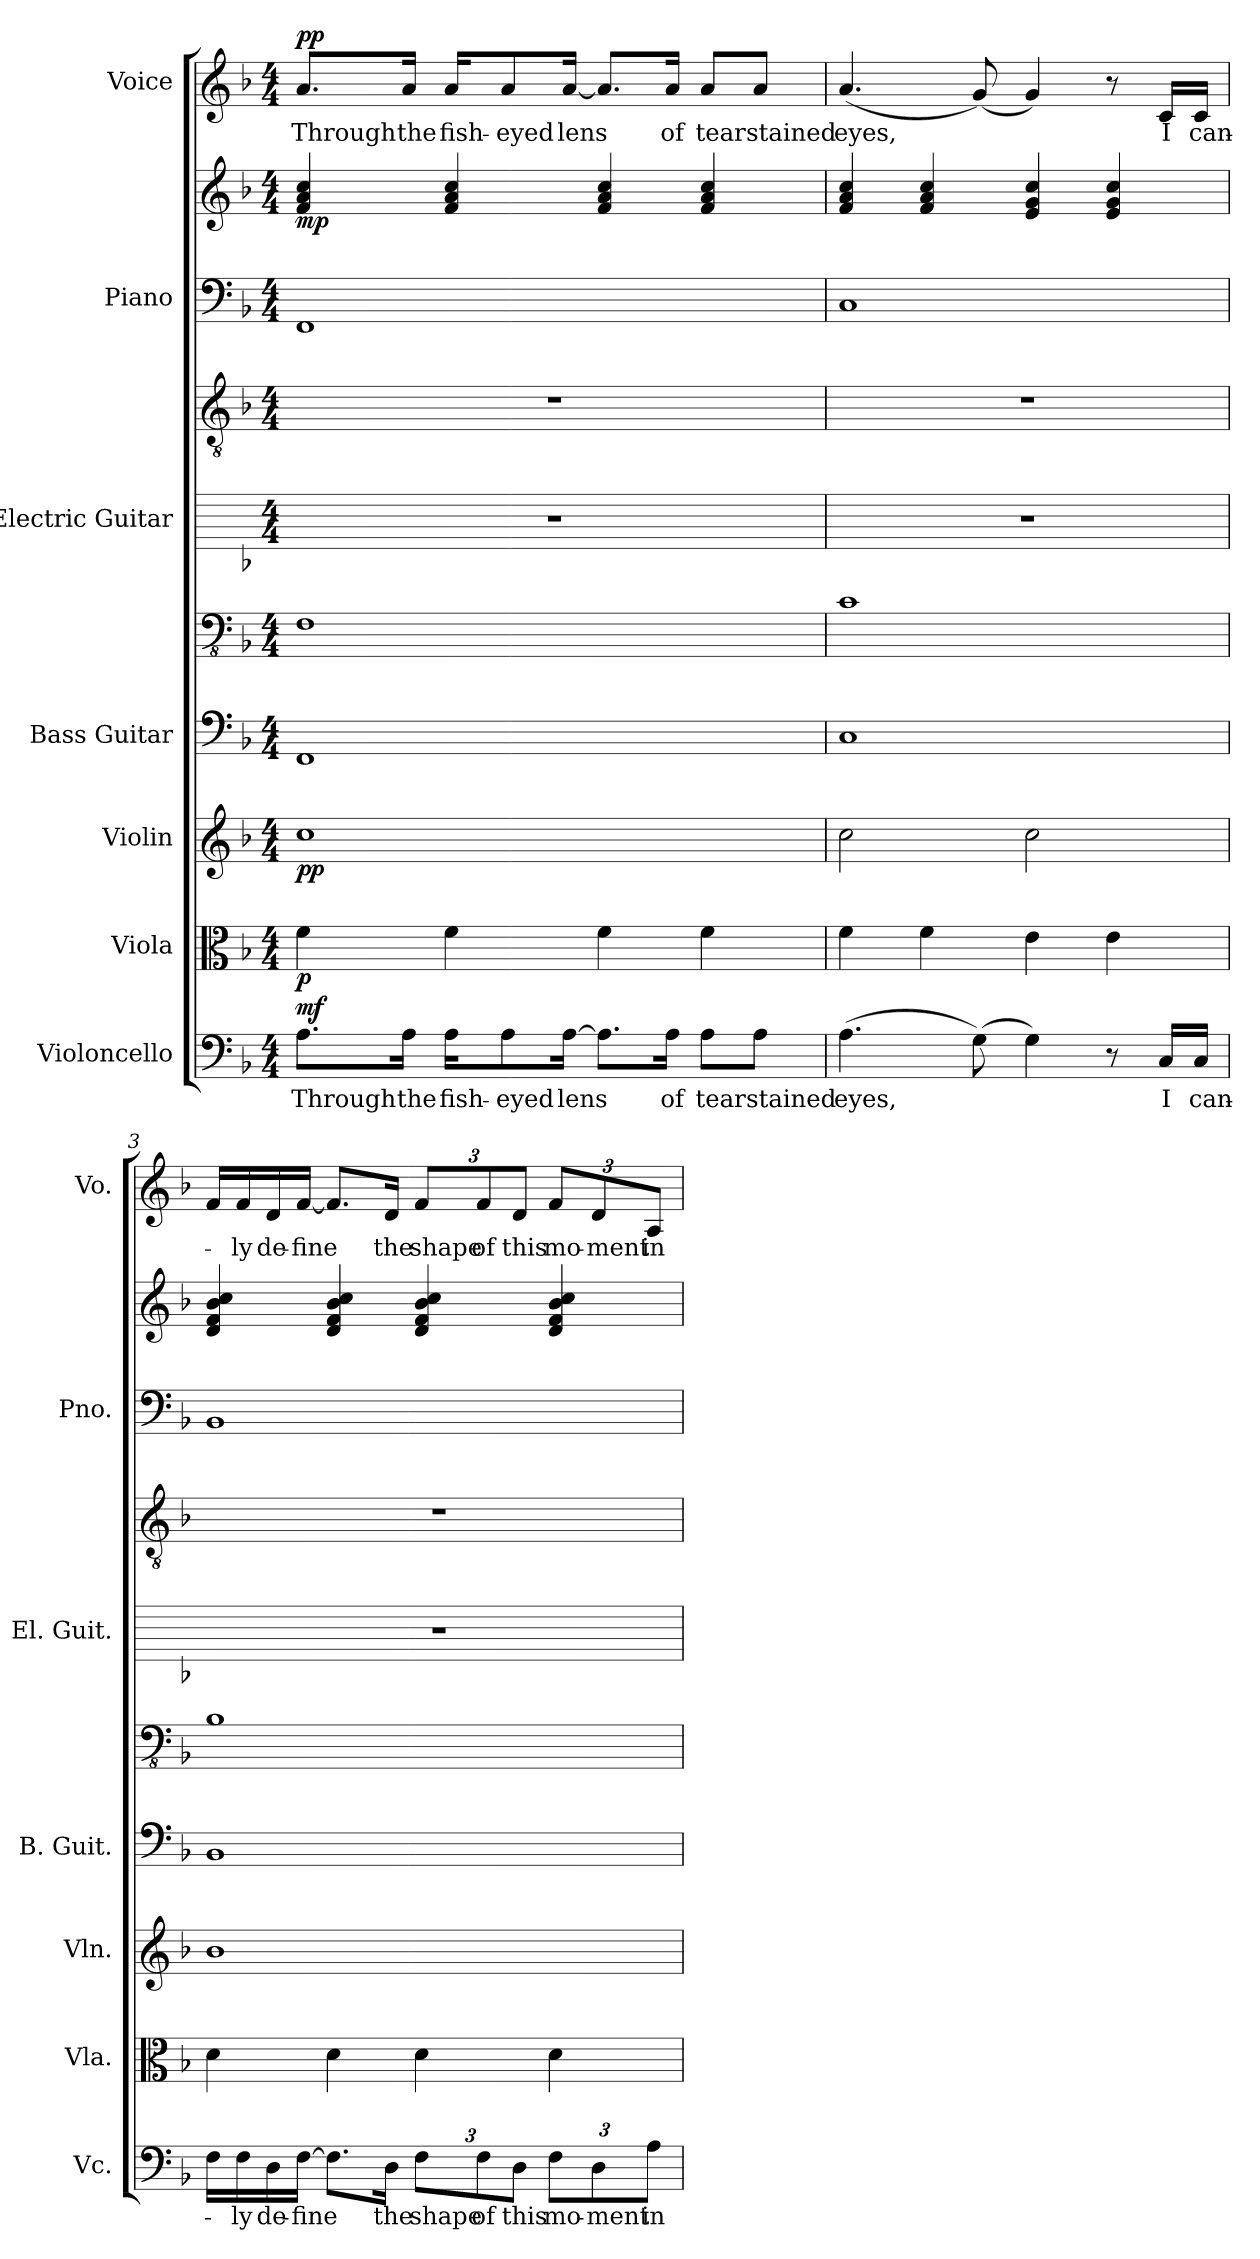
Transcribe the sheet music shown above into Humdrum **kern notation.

**kern	**text	**dynam	**kern	**dynam	**kern	**dynam	**kern	**kern	**kern	**kern	**kern	**kern	**dynam	**kern	**text	**dynam
*part7	*part7	*part7	*part6	*part6	*part5	*part5	*part4	*part4	*part3	*part3	*part2	*part2	*part2	*part1	*part1	*part1
*staff10	*staff10	*staff10	*staff9	*staff9	*staff8	*staff8	*staff7	*staff6	*staff5	*staff4	*staff3	*staff2	*staff2/3	*staff1	*staff1	*staff1
*I"Violoncello	*	*	*I"Viola	*	*I"Violin	*	*I"Bass Guitar	*	*I"Electric Guitar	*	*I"Piano	*	*	*I"Voice	*	*
*I'Vc.	*	*	*I'Vla.	*	*I'Vln.	*	*I'B. Guit.	*	*I'El. Guit.	*	*I'Pno.	*	*	*I'Vo.	*	*
*	*	*	*	*	*	*	*stria4	*	*stria6	*	*	*	*	*	*	*
*clefF4	*	*	*clefC3	*	*clefG2	*	*	*clefFv4	*	*clefGv2	*clefF4	*clefG2	*	*clefG2	*	*
*k[b-]	*	*	*k[b-]	*	*k[b-]	*	*k[b-]	*k[b-]	*k[b-]	*k[b-]	*k[b-]	*k[b-]	*	*k[b-]	*	*
*M4/4	*	*	*M4/4	*	*M4/4	*	*M4/4	*M4/4	*M4/4	*M4/4	*M4/4	*M4/4	*	*M4/4	*	*
*MM60	*	*	*MM60	*	*MM60	*	*MM60	*MM60	*MM60	*MM60	*MM60	*MM60	*	*MM60	*	*
=1	=1	=1	=1	=1	=1	=1	=1	=1	=1	=1	=1	=1	=1	=1	=1	=1
!	!	!LO:DY:b	!	!LO:DY:b	!	!LO:DY:b	!	!	!	!	!	!	!LO:DY:b	!	!	!LO:DY:b
8.A\L	Through	mf	4f\	p	1cc	pp	1FF	1FF	1r	1r	1FF	4f/ 4a/ 4cc/	mp	8.a/L	Through	pp
16A\Jk	the	.	.	.	.	.	.	.	.	.	.	.	.	16a/Jk	the	.
16A\KL	fish-	.	4f\	.	.	.	.	.	.	.	.	4f/ 4a/ 4cc/	.	16a/KL	fish-	.
8A\	-eyed	.	.	.	.	.	.	.	.	.	.	.	.	8a/	-eyed	.
[16A\Jk	lens	.	.	.	.	.	.	.	.	.	.	.	.	[16a/Jk	lens	.
8.A\L]	.	.	4f\	.	.	.	.	.	.	.	.	4f/ 4a/ 4cc/	.	8.a/L]	.	.
16A\Jk	of	.	.	.	.	.	.	.	.	.	.	.	.	16a/Jk	of	.
8A\L	tear	.	4f\	.	.	.	.	.	.	.	.	4f/ 4a/ 4cc/	.	8a/L	tear	.
8A\J	stained	.	.	.	.	.	.	.	.	.	.	.	.	8a/J	stained	.
=2	=2	=2	=2	=2	=2	=2	=2	=2	=2	=2	=2	=2	=2	=2	=2	=2
(4.A\	eyes,	.	4f\	.	2cc\	.	1C	1C	1r	1r	1C	4f/ 4a/ 4cc/	.	(4.a/	eyes,	.
.	.	.	4f\	.	.	.	.	.	.	.	.	4f/ 4a/ 4cc/	.	.	.	.
(8G\)	.	.	.	.	.	.	.	.	.	.	.	.	.	(8g/)	.	.
4G\)	.	.	4e\	.	2cc\	.	.	.	.	.	.	4e/ 4g/ 4cc/	.	4g/)	.	.
8r	.	.	4e\	.	.	.	.	.	.	.	.	4e/ 4g/ 4cc/	.	8r	.	.
16C/LL	I	.	.	.	.	.	.	.	.	.	.	.	.	16c/LL	I	.
16C/JJ	can-	.	.	.	.	.	.	.	.	.	.	.	.	16c/JJ	can-	.
=3	=3	=3	=3	=3	=3	=3	=3	=3	=3	=3	=3	=3	=3	=3	=3	=3
16F\LL	.	.	4d\	.	1b-	.	1BB-	1BB-	1r	1r	1BB-	4d/ 4f/ 4b-/ 4cc/	.	16f/LL	.	.
16F\	-ly	.	.	.	.	.	.	.	.	.	.	.	.	16f/	-ly	.
16D\	de-	.	.	.	.	.	.	.	.	.	.	.	.	16d/	de-	.
[16F\JJ	-fine	.	.	.	.	.	.	.	.	.	.	.	.	[16f/JJ	-fine	.
8.F\L]	.	.	4d\	.	.	.	.	.	.	.	.	4d/ 4f/ 4b-/ 4cc/	.	8.f/L]	.	.
16D\Jk	the	.	.	.	.	.	.	.	.	.	.	.	.	16d/Jk	the	.
*Xbrackettup	*	*	*	*	*	*	*	*	*	*	*	*	*	*Xbrackettup	*	*
12F\L	shape	.	4d\	.	.	.	.	.	.	.	.	4d/ 4f/ 4b-/ 4cc/	.	12f/L	shape	.
12F\	of	.	.	.	.	.	.	.	.	.	.	.	.	12f/	of	.
12D\J	this	.	.	.	.	.	.	.	.	.	.	.	.	12d/J	this	.
12F\L	mo-	.	4d\	.	.	.	.	.	.	.	.	4d/ 4f/ 4b-/ 4cc/	.	12f/L	mo-	.
12D\	-ment	.	.	.	.	.	.	.	.	.	.	.	.	12d/	-ment	.
12A\J	in	.	.	.	.	.	.	.	.	.	.	.	.	12A/J	in	.
=	=	=	=	=	=	=	=	=	=	=	=	=	=	=	=	=
*-	*-	*-	*-	*-	*-	*-	*-	*-	*-	*-	*-	*-	*-	*-	*-	*-
